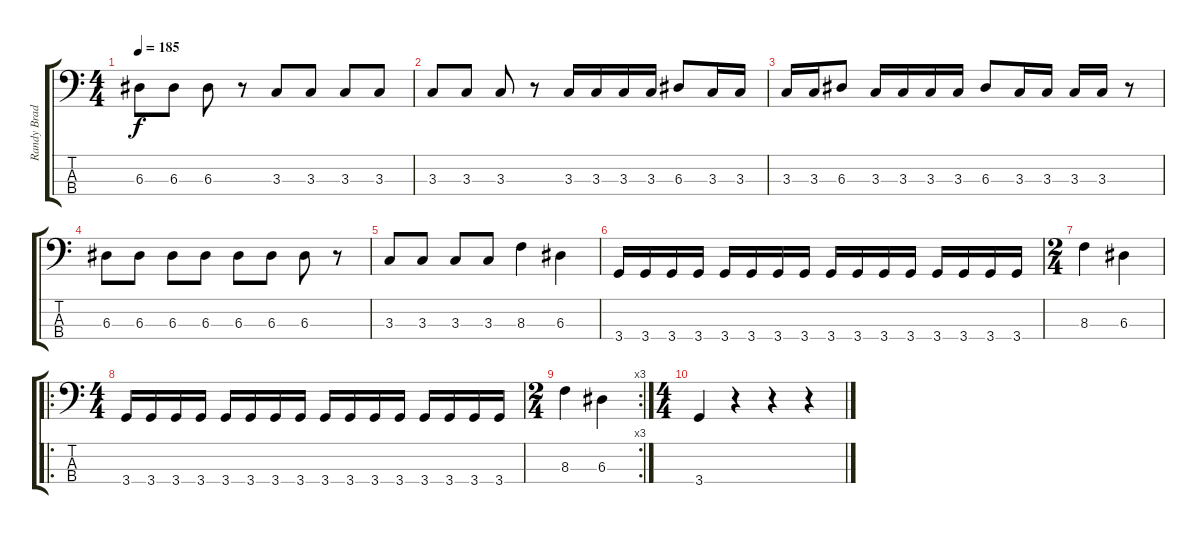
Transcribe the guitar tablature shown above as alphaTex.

\track ("Randy Bradbury" "Randy Brad") {instrument electricbasspick}
\staff {score tabs}
\tuning (G2 D2 A1 E1) {hide}
\ts (4 4)
\tempo 185
\clef f4
\ks c
6.3.8{dy f} 6.3.8 6.3.8 r.8 3.3.8 3.3.8 3.3.8 3.3.8 |
3.3.8 3.3.8 3.3.8 r.8 3.3.16 3.3.16 3.3.16 3.3.16 6.3.8 3.3.16 3.3.16 |
3.3.16 3.3.16 6.3.8 3.3.16 3.3.16 3.3.16 3.3.16 6.3.8 3.3.16 3.3.16 3.3.16 3.3.16 r.8 |
6.3.8 6.3.8 6.3.8 6.3.8 6.3.8 6.3.8 6.3.8 r.8 |
3.3.8 3.3.8 3.3.8 3.3.8 8.3.4 6.3.4 |
3.4.16 3.4.16 3.4.16 3.4.16 3.4.16 3.4.16 3.4.16 3.4.16 3.4.16 3.4.16 3.4.16 3.4.16 3.4.16 3.4.16 3.4.16 3.4.16 |
\ts (2 4)
8.3.4 6.3.4 |
\ro
\ts (4 4)
3.4.16 3.4.16 3.4.16 3.4.16 3.4.16 3.4.16 3.4.16 3.4.16 3.4.16 3.4.16 3.4.16 3.4.16 3.4.16 3.4.16 3.4.16 3.4.16 |
\rc 3
\ts (2 4)
8.3.4 6.3.4 |
\ts (4 4)
3.4.4 r.4 r.4 r.4
